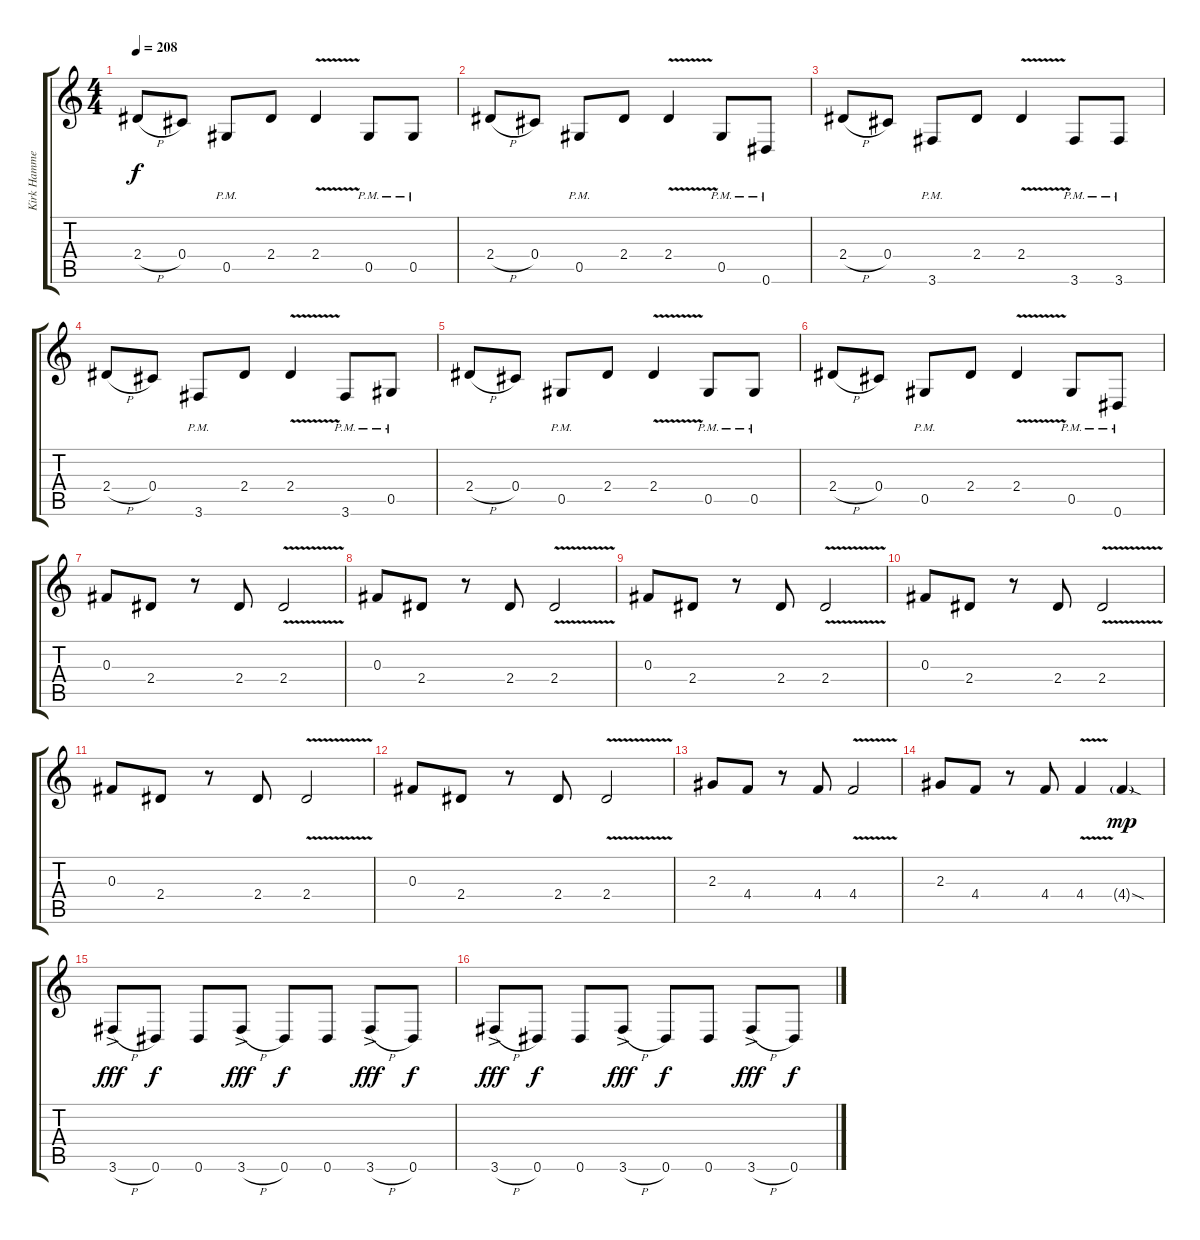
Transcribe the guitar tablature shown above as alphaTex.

\track ("Kirk Hammett (Guitar)" "Kirk Hamme") {instrument distortionguitar}
\staff {score tabs}
\tuning (Eb4 Bb3 Gb3 Db3 Ab2 Eb2) {hide}
\ts (4 4)
\tempo 208
\clef g2
\ks c
2.4{h}.8{dy f} 0.4.8 0.5{pm}.8 2.4.8 2.4{v}.4 0.5{pm}.8 0.5{pm}.8 |
2.4{h}.8 0.4.8 0.5{pm}.8 2.4.8 2.4{v}.4 0.5{pm}.8 0.6{pm}.8 |
2.4{h}.8 0.4.8 3.6{pm}.8 2.4.8 2.4{v}.4 3.6{pm}.8 3.6{pm}.8 |
2.4{h}.8 0.4.8 3.6{pm}.8 2.4.8 2.4{v}.4 3.6{pm}.8 0.5{pm}.8 |
2.4{h}.8 0.4.8 0.5{pm}.8 2.4.8 2.4{v}.4 0.5{pm}.8 0.5{pm}.8 |
2.4{h}.8 0.4.8 0.5{pm}.8 2.4.8 2.4{v}.4 0.5{pm}.8 0.6{pm}.8 |
0.3.8 2.4.8 r.8 2.4.8 2.4{v}.2 |
0.3.8 2.4.8 r.8 2.4.8 2.4{v}.2 |
0.3.8 2.4.8 r.8 2.4.8 2.4{v}.2 |
0.3.8 2.4.8 r.8 2.4.8 2.4{v}.2 |
0.3.8 2.4.8 r.8 2.4.8 2.4{v}.2 |
0.3.8 2.4.8 r.8 2.4.8 2.4{v}.2 |
2.3.8 4.4.8 r.8 4.4.8 4.4{v}.2 |
2.3.8 4.4.8 r.8 4.4.8 4.4{v}.4 4.4{sod g}.4{dy mp} |
3.6{h ac}.8{dy fff} 0.6.8{dy f} 0.6.8 3.6{h ac}.8{dy fff} 0.6.8{dy f} 0.6.8 3.6{h ac}.8{dy fff} 0.6.8{dy f} |
3.6{h ac}.8{dy fff} 0.6.8{dy f} 0.6.8 3.6{h ac}.8{dy fff} 0.6.8{dy f} 0.6.8 3.6{h ac}.8{dy fff} 0.6.8{dy f}
